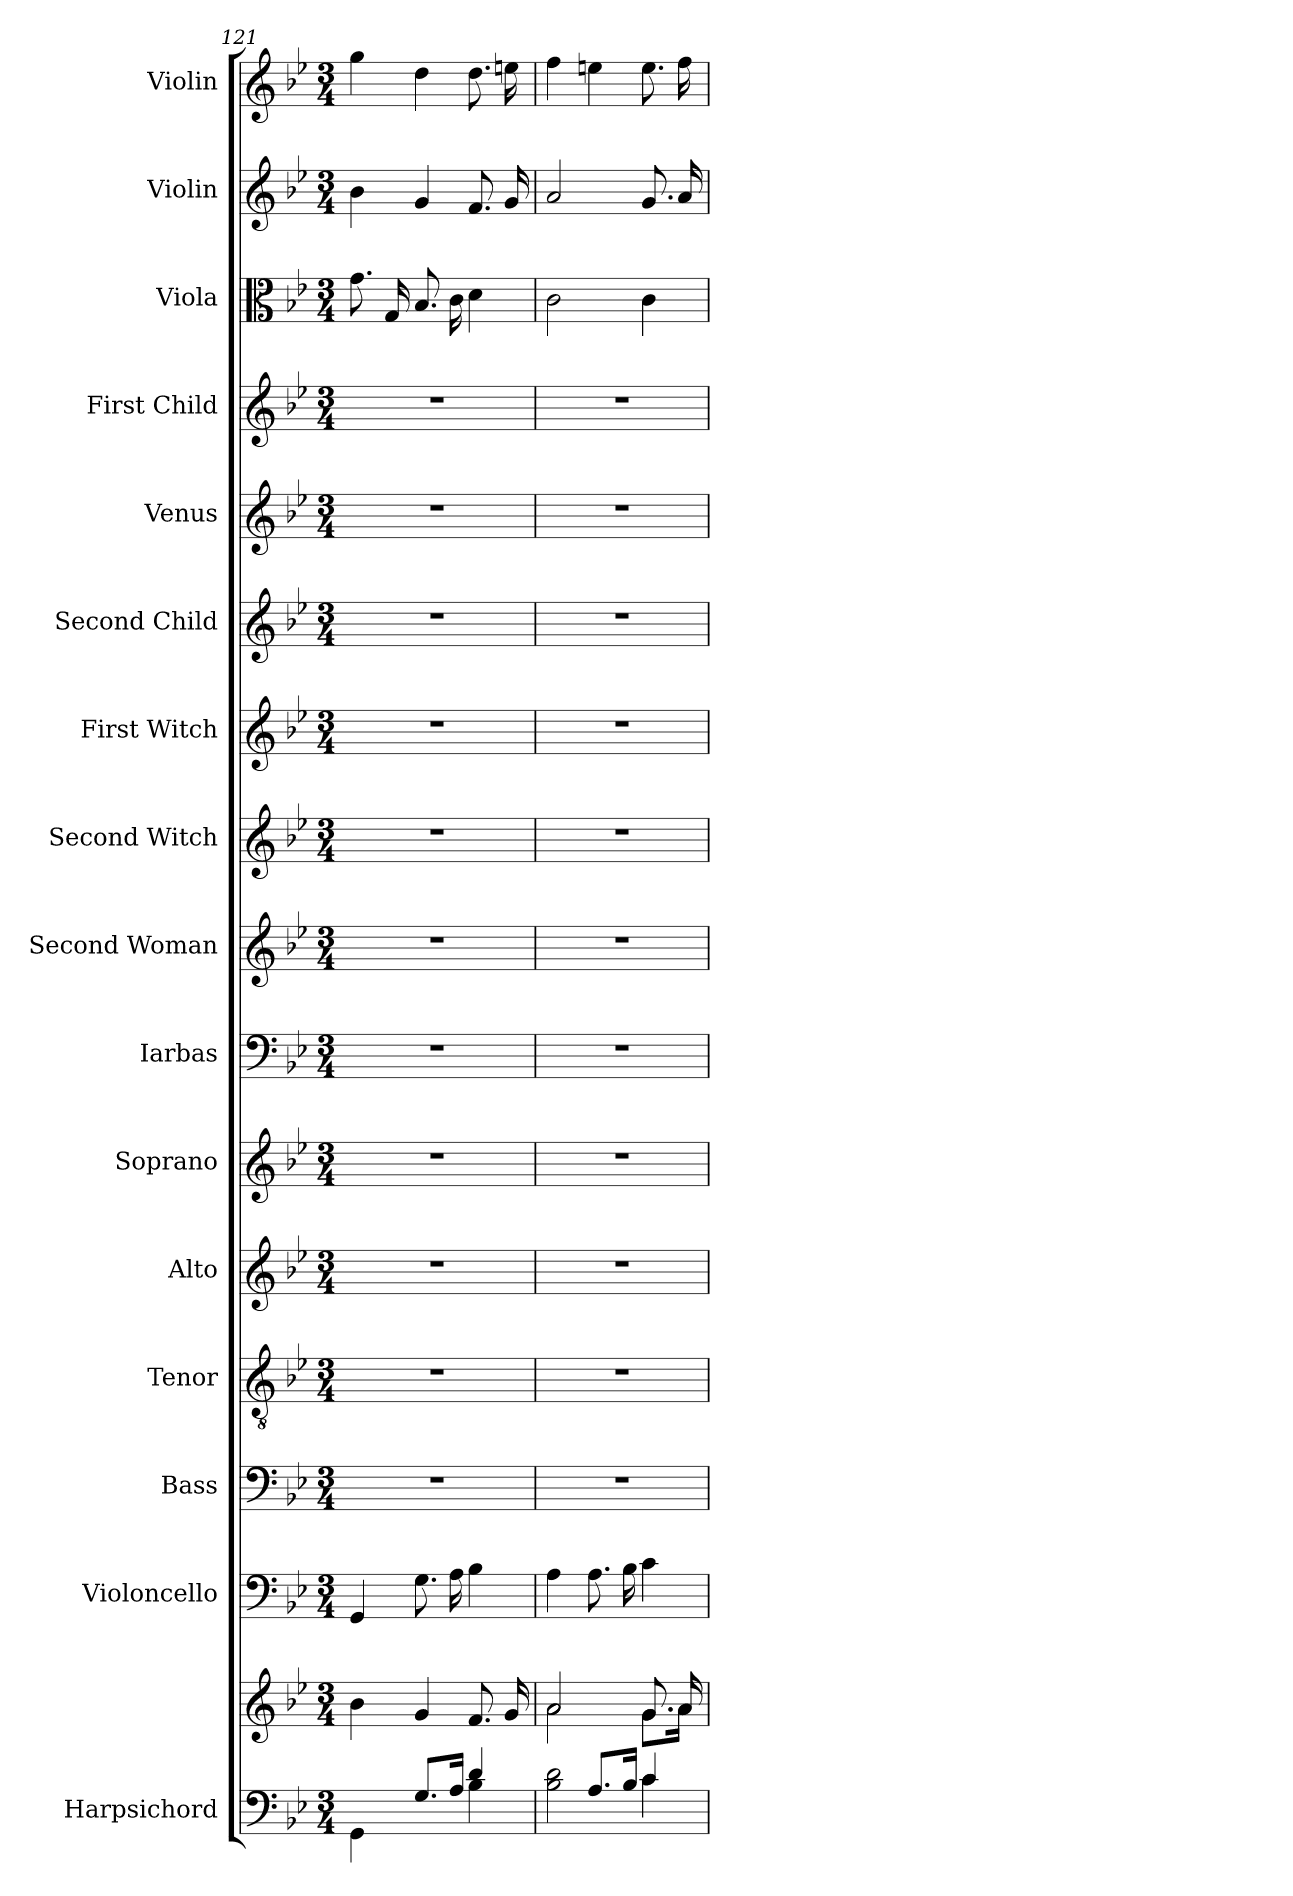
**kern	**kern	**kern	**kern	**kern	**kern	**kern	**kern	**kern	**kern	**kern	**kern	**kern	**kern	**kern	**kern	**kern
*part16	*part16	*part15	*part14	*part13	*part12	*part11	*part10	*part9	*part8	*part7	*part6	*part5	*part4	*part3	*part2	*part1
*staff17	*staff16	*staff15	*staff14	*staff13	*staff12	*staff11	*staff10	*staff9	*staff8	*staff7	*staff6	*staff5	*staff4	*staff3	*staff2	*staff1
*I"Harpsichord	*	*I"Violoncello	*I"Bass	*I"Tenor	*I"Alto	*I"Soprano	*I"Iarbas	*I"Second Woman	*I"Second Witch	*I"First Witch	*I"Second Child	*I"Venus	*I"First Child	*I"Viola	*I"Violin	*I"Violin
*I'Hch.	*	*I'Vc.	*I'B.	*I'T.	*I'A.	*I'S.	*I'I.	*I'2W	*I'W2.	*I'W1	*I'C2.	*I'V.	*I'C1	*I'Vla.	*I'Vln.	*I'Vln.
!!LO:PB:g=z
*clefF4	*clefG2	*clefF4	*clefF4	*clefGv2	*clefG2	*clefG2	*clefF4	*clefG2	*clefG2	*clefG2	*clefG2	*clefG2	*clefG2	*clefC3	*clefG2	*clefG2
*k[b-e-]	*k[b-e-]	*k[b-e-]	*k[b-e-]	*k[b-e-]	*k[b-e-]	*k[b-e-]	*k[b-e-]	*k[b-e-]	*k[b-e-]	*k[b-e-]	*k[b-e-]	*k[b-e-]	*k[b-e-]	*k[b-e-]	*k[b-e-]	*k[b-e-]
*M3/4	*M3/4	*M3/4	*M3/4	*M3/4	*M3/4	*M3/4	*M3/4	*M3/4	*M3/4	*M3/4	*M3/4	*M3/4	*M3/4	*M3/4	*M3/4	*M3/4
=121	=121	=121	=121	=121	=121	=121	=121	=121	=121	=121	=121	=121	=121	=121	=121	=121
*^	*	*	*	*	*	*	*	*	*	*	*	*	*	*	*	*
4GG\	2ryy	4b-\	4GG/	2.r	2.r	2.r	2.r	2.r	2.r	2.r	2.r	2.r	2.r	2.r	8.g\	4b-\	4gg\
.	.	.	.	.	.	.	.	.	.	.	.	.	.	.	16G/	.	.
8.G/L	.	4g/	8.G\	.	.	.	.	.	.	.	.	.	.	.	8.B-/	4g/	4dd\
16A/Jk	.	.	16A\	.	.	.	.	.	.	.	.	.	.	.	16c\	.	.
4B-\	4d/	8.f/	4B-\	.	.	.	.	.	.	.	.	.	.	.	4d\	8.f/	8.dd\
.	.	16g/	.	.	.	.	.	.	.	.	.	.	.	.	.	16g/	16een\
=122	=122	=122	=122	=122	=122	=122	=122	=122	=122	=122	=122	=122	=122	=122	=122	=122	=122
*	*	*^	*	*	*	*	*	*	*	*	*	*	*	*	*	*	*
2B-\ 2d\	4ryy	2a/	2a\	4A\	2.r	2.r	2.r	2.r	2.r	2.r	2.r	2.r	2.r	2.r	2.r	2c\	2a/	4ff\
.	8.A/L	.	.	8.A\	.	.	.	.	.	.	.	.	.	.	.	.	.	4een\
.	16B-/Jk	.	.	16B-\	.	.	.	.	.	.	.	.	.	.	.	.	.	.
4c\	4c/	8.g/	8.g\L	4c\	.	.	.	.	.	.	.	.	.	.	.	4c\	8.g/	8.ee\
.	.	16a/	16a\Jk	.	.	.	.	.	.	.	.	.	.	.	.	.	16a/	16ff\
*v	*v	*	*	*	*	*	*	*	*	*	*	*	*	*	*	*	*	*
*	*v	*v	*	*	*	*	*	*	*	*	*	*	*	*	*	*	*
=	=	=	=	=	=	=	=	=	=	=	=	=	=	=	=	=
*-	*-	*-	*-	*-	*-	*-	*-	*-	*-	*-	*-	*-	*-	*-	*-	*-
